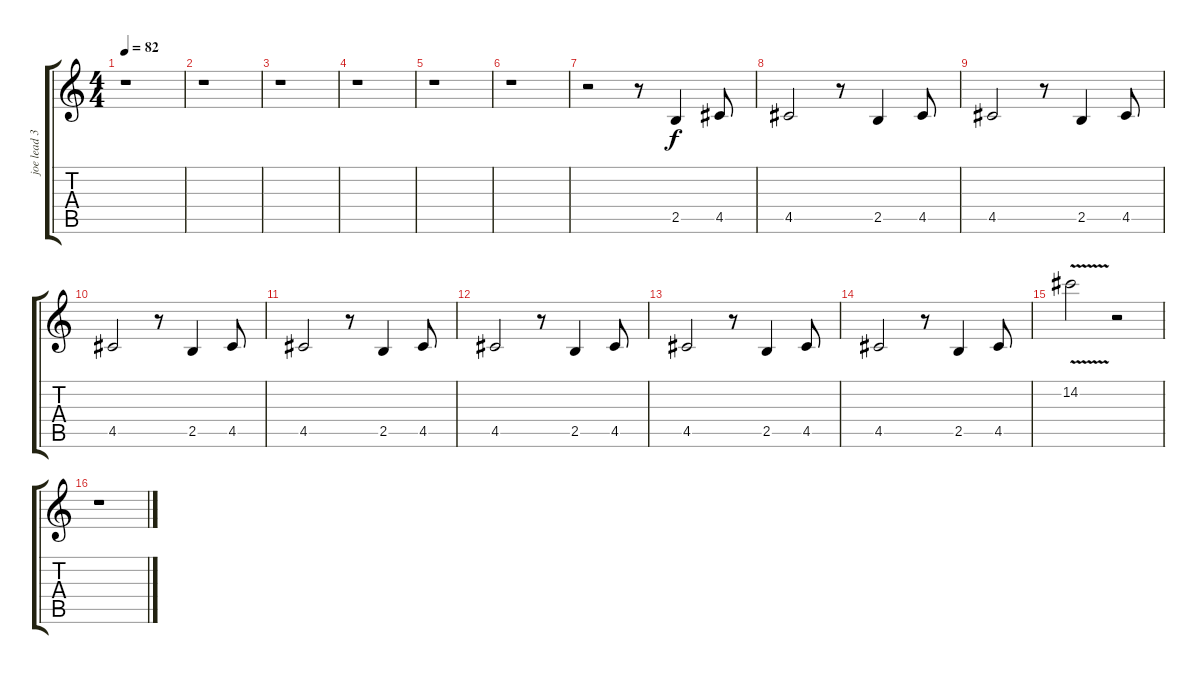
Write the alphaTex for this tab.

\track ("joe lead 3" "joe lead 3") {instrument electricguitarjazz}
\staff {score tabs}
\tuning (E4 B3 G3 D3 A2 E2) {hide}
\ts (4 4)
\tempo 82
\clef g2
\ks c
r.1{dy f} |
r.1 |
r.1 |
r.1 |
r.1 |
r.1 |
r.2{instrument distortionguitar} r.8 2.5.4 4.5.8 |
4.5.2 r.8 2.5.4 4.5.8 |
4.5.2 r.8 2.5.4 4.5.8 |
4.5.2 r.8 2.5.4 4.5.8 |
4.5.2 r.8 2.5.4 4.5.8 |
4.5.2 r.8 2.5.4 4.5.8 |
4.5.2 r.8 2.5.4 4.5.8 |
4.5.2 r.8 2.5.4 4.5.8 |
14.2{v}.2 r.2 |
r.1{instrument electricguitarjazz}
